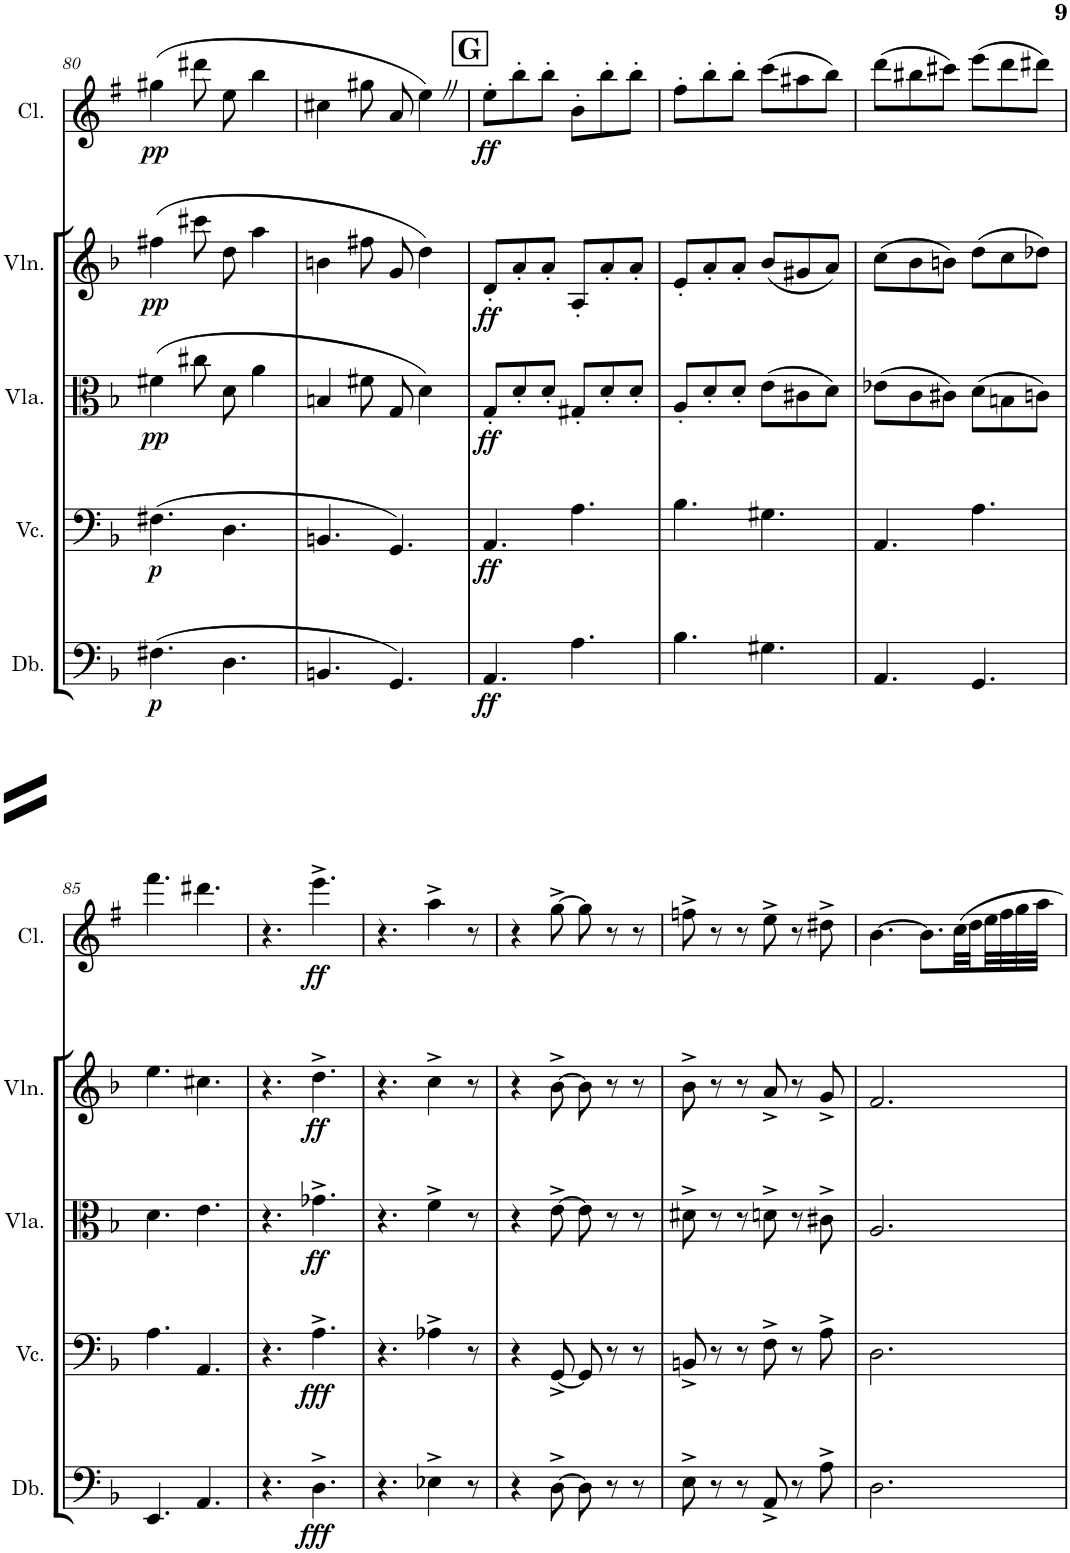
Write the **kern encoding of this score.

**kern	**dynam	**kern	**dynam	**kern	**dynam	**kern	**dynam	**kern	**dynam
*part5	*part5	*part4	*part4	*part3	*part3	*part2	*part2	*part1	*part1
*staff5	*staff5	*staff4	*staff4	*staff3	*staff3	*staff2	*staff2	*staff1	*staff1
*I"Double Bass	*	*I"Violoncello	*	*I"Viola	*	*I"Violin	*	*I"Bb Clarinet	*
*I'Db.	*	*I'Vc.	*	*I'Vla.	*	*I'Vln.	*	*I'Cl.	*
!!LO:PB:g=z
*clefF4	*	*clefF4	*	*clefC3	*	*clefG2	*	*clefG2	*
*Trd7c12	*	*	*	*	*	*	*	*Trd1c2	*
*k[b-]	*	*k[b-]	*	*k[b-]	*	*k[b-]	*	*k[f#]	*
*M6/8	*	*M6/8	*	*M6/8	*	*M6/8	*	*M6/8	*
=80	=80	=80	=80	=80	=80	=80	=80	=80	=80
!	!LO:DY:b	!	!LO:DY:b	!	!LO:DY:b	!	!LO:DY:b	!	!LO:DY:b
(4.F#X\	p	(4.F#X\	p	(4f#X\	pp	(4ff#X\	pp	(4gg#X\	pp
.	.	.	.	8cc#X\	.	8ccc#X\	.	8ddd#X\	.
4.D\	.	4.D\	.	8d\	.	8dd\	.	8ee\	.
.	.	.	.	4a\	.	4aa\	.	4bb\	.
=81	=81	=81	=81	=81	=81	=81	=81	=81	=81
4.BBn/	.	4.BBn/	.	4Bn/	.	4bn\	.	4cc#X\	.
.	.	.	.	8f#X\	.	8ff#X\	.	8gg#X\	.
4.GG/)	.	4.GG/)	.	8G/	.	8g/	.	8a/	.
.	.	.	.	4d\)	.	4dd\)	.	4eeZ\)	.
!!LO:REH:place=s1:a:B:cj:fs=14:t=G
=82	=82	=82	=82	=82	=82	=82	=82	=82	=82
!	!LO:DY:b	!	!LO:DY:b	!	!LO:DY:b	!	!LO:DY:b	!	!LO:DY:b
4.AA/	ff	4.AA/	ff	8G'/L	ff	8d'/L	ff	8ee'\L	ff
.	.	.	.	8d'/	.	8a'/	.	8bb'\	.
.	.	.	.	8d'/J	.	8a'/J	.	8bb'\J	.
4.A\	.	4.A\	.	8G#X'/L	.	8A'/L	.	8b'\L	.
.	.	.	.	8d'/	.	8a'/	.	8bb'\	.
.	.	.	.	8d'/J	.	8a'/J	.	8bb'\J	.
=83	=83	=83	=83	=83	=83	=83	=83	=83	=83
4.B-\	.	4.B-\	.	8A'/L	.	8e'/L	.	8ff#'\L	.
.	.	.	.	8d'/	.	8a'/	.	8bb'\	.
.	.	.	.	8d'/J	.	8a'/J	.	8bb'\J	.
4.G#X\	.	4.G#X\	.	(8e\L	.	(8b-/L	.	(8ccc\L	.
.	.	.	.	8c#X\	.	8g#X/	.	8aa#X\	.
.	.	.	.	8d\J)	.	8a/J)	.	8bb\J)	.
=84	=84	=84	=84	=84	=84	=84	=84	=84	=84
4.AA/	.	4.AA/	.	(8e-X\L	.	(8cc\L	.	(8ddd\L	.
.	.	.	.	8c\	.	8b-\	.	8bb#X\	.
.	.	.	.	8c#X\J)	.	8bn\J)	.	8ccc#X\J)	.
4.GG/	.	4.A\	.	(8d\L	.	(8dd\L	.	(8eee\L	.
.	.	.	.	8Bn\	.	8cc\	.	8ddd\	.
.	.	.	.	8cn\J)	.	8dd-X\J)	.	8ddd#X\J)	.
!!LO:LB:g=z
=85	=85	=85	=85	=85	=85	=85	=85	=85	=85
4.EE/	.	4.A\	.	4.d\	.	4.ee\	.	4.fff#\	.
4.AA/	.	4.AA/	.	4.e\	.	4.cc#X\	.	4.ddd#X\	.
=86	=86	=86	=86	=86	=86	=86	=86	=86	=86
4.r	.	4.r	.	4.r	.	4.r	.	4.r	.
!	!LO:DY:b	!	!LO:DY:b	!	!LO:DY:b	!	!LO:DY:b	!	!LO:DY:b
4.D^\	fff	4.A^\	fff	4.g-X^\	ff	4.dd^\	ff	4.eee^\	ff
=87	=87	=87	=87	=87	=87	=87	=87	=87	=87
4.r	.	4.r	.	4.r	.	4.r	.	4.r	.
4E-X^\	.	4A-X^\	.	4f^\	.	4cc^\	.	4aa^\	.
8r	.	8r	.	8r	.	8r	.	8r	.
=88	=88	=88	=88	=88	=88	=88	=88	=88	=88
4r	.	4r	.	4r	.	4r	.	4r	.
[8D^\	.	[8GG^/	.	[8e^\	.	[8b-^\	.	[8gg^\	.
8D\]	.	8GG/]	.	8e\]	.	8b-\]	.	8gg\]	.
8r	.	8r	.	8r	.	8r	.	8r	.
8r	.	8r	.	8r	.	8r	.	8r	.
=89	=89	=89	=89	=89	=89	=89	=89	=89	=89
8E^\	.	8BBn^/	.	8d#X^\	.	8b-^\	.	8ffn^\	.
8r	.	8r	.	8r	.	8r	.	8r	.
8r	.	8r	.	8r	.	8r	.	8r	.
8AA^/	.	8F^\	.	8dn^\	.	8a^/	.	8ee^\	.
8r	.	8r	.	8r	.	8r	.	8r	.
8A^\	.	8A^\	.	8c#X^\	.	8g^/	.	8dd#X^\	.
=90	=90	=90	=90	=90	=90	=90	=90	=90	=90
2.D\	.	2.D\	.	2.A/	.	2.f/	.	[4.b\	.
.	.	.	.	.	.	.	.	8.b\L]	.
.	.	.	.	.	.	.	.	32cc\LL	.
.	.	.	.	.	.	.	.	32dd\	.
.	.	.	.	.	.	.	.	32ee\	.
.	.	.	.	.	.	.	.	32ff#\	.
.	.	.	.	.	.	.	.	32gg\	.
.	.	.	.	.	.	.	.	32aa\JJJ	.
=	=	=	=	=	=	=	=	=	=
*-	*-	*-	*-	*-	*-	*-	*-	*-	*-
